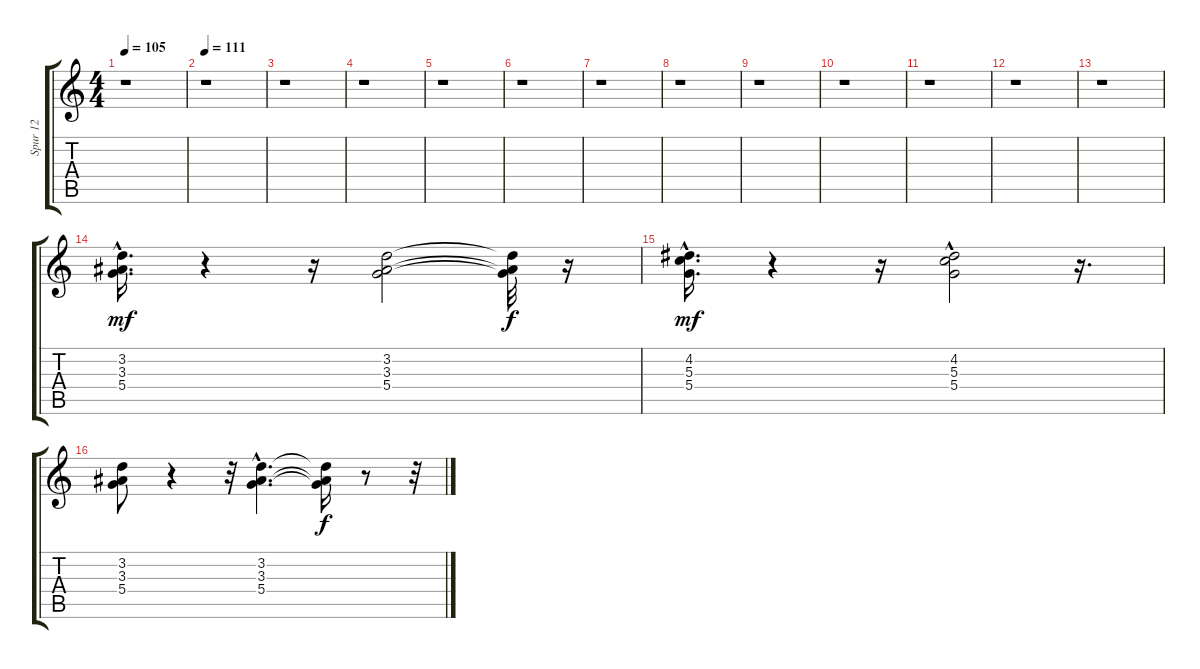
\track ("Spur 12" "Spur 12") {instrument acousticguitarsteel}
\staff {score tabs}
\tuning (E4 B3 G3 D3 A2 E2) {hide}
\ts (4 4)
\tempo 105
\clef g2
\ks c
r.1{dy mf instrument acousticguitarsteel} |
\tempo 111
r.1 |
r.1 |
r.1 |
r.1 |
r.1 |
r.1 |
r.1 |
r.1 |
r.1 |
r.1 |
r.1 |
r.1 |
(3.2{hac} 3.3{hac} 5.4{hac}).16{d} r.4 r.16 (3.2 3.3 5.4).2 (3.2{t} 3.3{t} 5.4{t}).32{dy f} r.16 |
(4.2{hac} 5.3{hac} 5.4{hac}).16{d dy mf} r.4 r.16 (4.2 5.3{hac} 5.4{hac}).2 r.16{d} |
(3.2 3.3 5.4).8 r.4 r.32 (3.2{hac} 3.3{hac} 5.4{hac}).4{d} (3.2{t} 3.3{t} 5.4{t}).16{dy f} r.8 r.32
